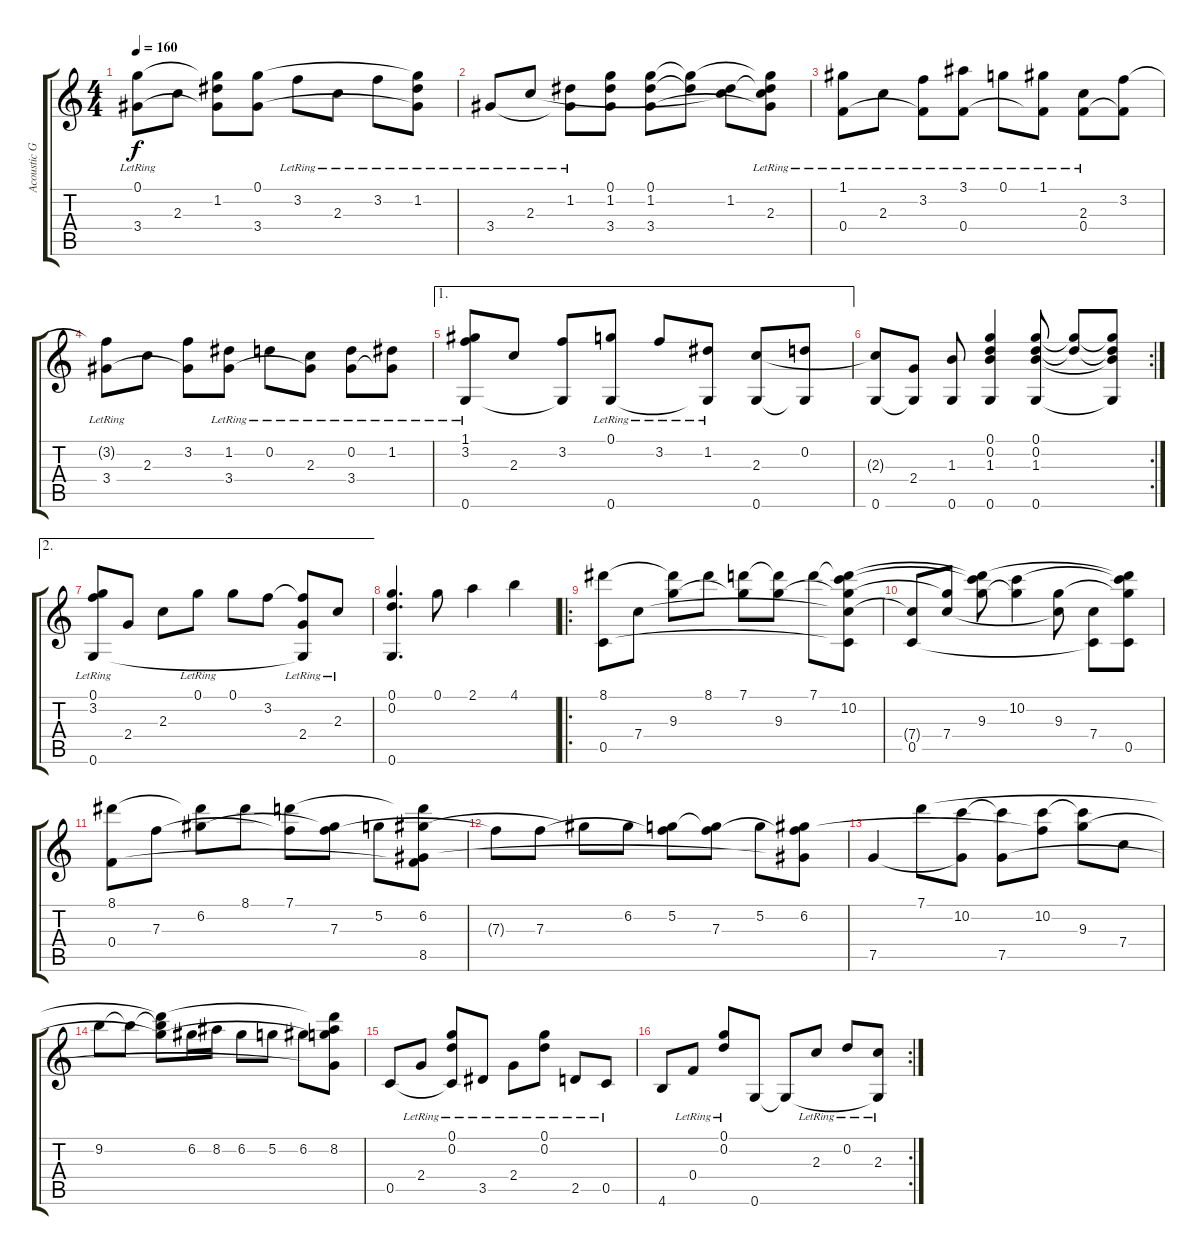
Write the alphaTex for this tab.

\track ("Acoustic Guitar" "Acoustic G") {instrument acousticguitarsteel}
\staff {score tabs}
\tuning (G4 D4 Bb3 F3 C3 G2) {hide}
\ts (4 4)
\tempo 160
\clef g2
\ks c
(0.1 3.4{lr}).8{dy f} 2.3.8 (0.1{t} 1.2 3.4{t}).8 (0.1 3.4).8 3.2{lr}.8 2.3{lr}.8 3.2{lr}.8 (0.1{t} 1.2{lr} 3.4{t}).8 |
3.4{lr}.8 2.3{lr}.8 (1.2{lr} 3.4{t}).8 (0.1 1.2 3.4).8 (0.1 1.2 3.4).8 (0.1{t} 1.2{t}).8 (1.2 2.3{t}).8 (0.1{t} 1.2{t} 2.3{lr} 3.4{t}).8 |
(1.1{lr} 0.4{lr}).8 2.3{lr}.8 (3.2{lr} 0.4{t}).8 (3.1{lr} 0.4{lr}).8 0.1{lr}.8 (1.1{lr} 0.4{t}).8 (2.3{lr} 0.4{lr}).8 (3.2 0.4{t}).8 |
(3.2{t} 3.4{lr}).8 2.3.8 (3.2 3.4{t}).8 (1.2 3.4{lr}).8 0.2{lr}.8 (2.3{lr} 3.4{t}).8 (0.2{lr} 3.4).8 (1.2{lr} 3.4{t}).8 |
\ae 1
(1.1 3.2 0.6{lr}).8 2.3.8 (3.2 0.6{t}).8 (0.1 0.6{lr}).8 3.2{lr}.8 (1.2{lr} 0.6{t}).8 (2.3 0.6).8 (0.2 0.6{t}).8 |
\rc 2
(2.3{t} 0.6).8 (2.4 0.6{t}).8 (1.3 0.6).8 (0.1 0.2 1.3 0.6).4 (0.1 0.2 1.3 0.6).8 (0.1{t} 0.2{t}).8 (0.1{t} 0.2{t} 1.3{t} 0.6{t}).8 |
\ae 2
(0.1 3.2{lr} 0.6).8 2.4.8 2.3.8 0.1{lr}.8 0.1.8 3.2.8 (3.2{t} 2.4{lr} 0.6{t}).8 2.3{lr}.8 |
(0.1 0.2 0.6).4{d} 0.1.8 2.1.4 4.1.4 |
\ro
(8.1 0.5).8 7.4.8 (8.1{t} 9.3).8 8.1.8 (7.1 9.3{t}).8 (7.1{t} 9.3).8 7.1.8 (7.1{t} 10.2 9.3{t} 7.4{t} 0.5{t}).8 |
(7.4{t} 0.5).8 (9.3{t} 7.4).8 (7.1{t} 10.2{t} 9.3).8 (10.2 9.3{t}).4 (9.3 7.4{t}).8 (7.4 0.5{t}).8 (7.1{t} 10.2{t} 9.3{t} 0.5).8 |
(8.1 0.4).8 7.3.8 (8.1{t} 6.2).8 8.1.8 (7.1 7.3{t}).8 (6.2{t} 7.3).8 5.2.8 (7.1{t} 6.2 0.4{t} 8.5).8 |
7.3{t}.8 7.3.8 6.2{t}.8 6.2.8 (5.2 7.3{t}).8 (5.2{t} 7.3).8 5.2.8 (6.2 7.3{t} 8.5{t}).8 |
7.5.4 7.1.8 (10.2 7.5{t}).8 (10.2{t} 7.5).8 (10.2 7.3{t}).8 (10.2{t} 9.3).8 7.4.8 |
9.2.8 9.2{t}.8 (7.1{t} 9.2{t} 9.3{t}).8 6.2.16 8.2.16 6.2.8 5.2.8 6.2.8 (7.1{t} 8.2 9.3{t} 7.5{t}).8 |
0.5.8 2.4{lr}.8 (0.1 0.2{lr} 0.5{t}).8 3.5{lr}.8 2.4{lr}.8 (0.1 0.2{lr}).8 2.5{lr}.8 0.5{lr}.8 |
\rc 2
4.6.8 0.4{lr}.8 (0.1{lr} 0.2).8 0.6.8 0.6{t}.8 2.3{lr}.8 0.2{lr}.8 (2.3{lr} 0.6{t}).8
